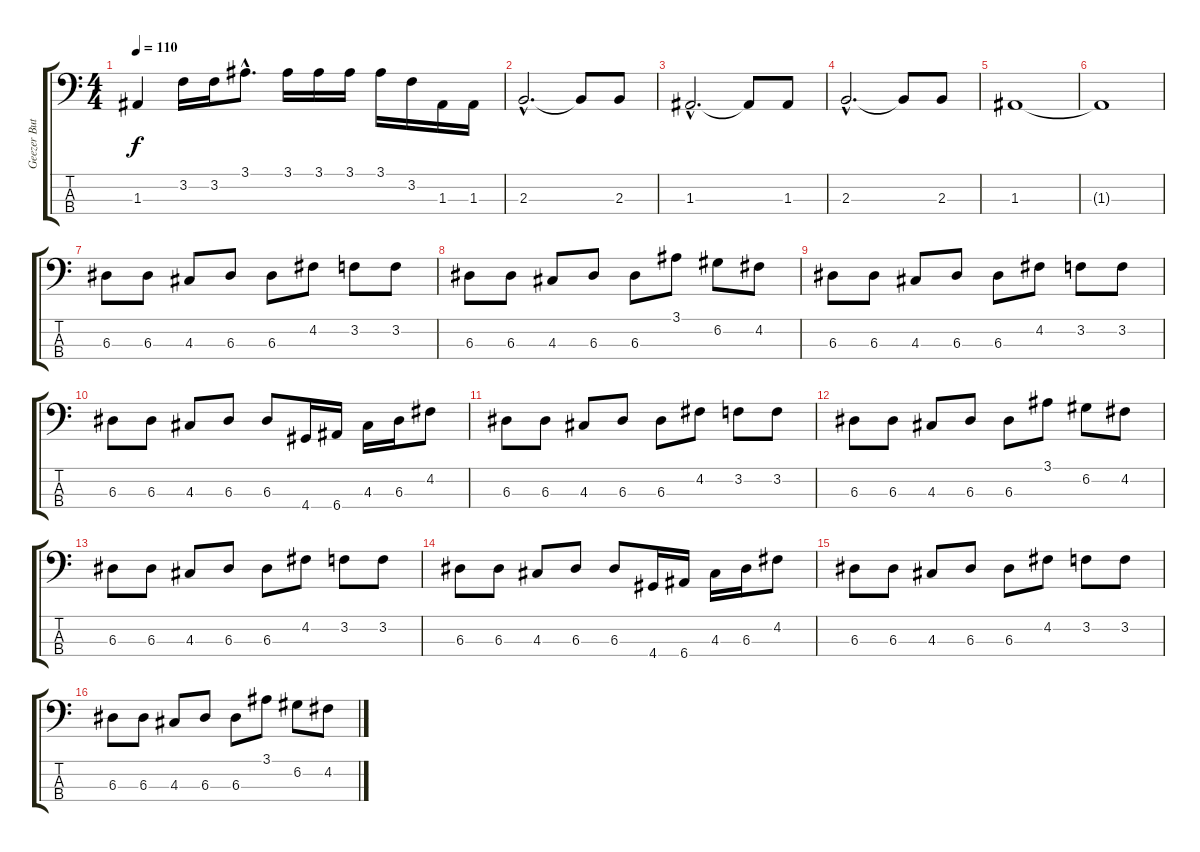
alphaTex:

\track ("Geezer Butler (Bass)" "Geezer But") {instrument slapbass1}
\staff {score tabs}
\tuning (G2 D2 A1 E1) {hide}
\ts (4 4)
\tempo 110
\clef f4
\ks c
1.3.4{dy f} 3.2.16 3.2.16 3.1{hac}.8{d} 3.1.16 3.1.16 3.1.16 3.1.16 3.2.16 1.3.16 1.3.16 |
2.3{hac}.2{d} 2.3{t}.8 2.3.8 |
1.3{hac}.2{d} 1.3{t}.8 1.3.8 |
2.3{hac}.2{d} 2.3{t}.8 2.3.8 |
1.3.1 |
1.3{t}.1 |
6.3.8 6.3.8 4.3.8 6.3.8 6.3.8 4.2.8 3.2.8 3.2.8 |
6.3.8 6.3.8 4.3.8 6.3.8 6.3.8 3.1.8 6.2.8 4.2.8 |
6.3.8 6.3.8 4.3.8 6.3.8 6.3.8 4.2.8 3.2.8 3.2.8 |
6.3.8 6.3.8 4.3.8 6.3.8 6.3.8 4.4.16 6.4.16 4.3.16 6.3.16 4.2.8 |
6.3.8 6.3.8 4.3.8 6.3.8 6.3.8 4.2.8 3.2.8 3.2.8 |
6.3.8 6.3.8 4.3.8 6.3.8 6.3.8 3.1.8 6.2.8 4.2.8 |
6.3.8 6.3.8 4.3.8 6.3.8 6.3.8 4.2.8 3.2.8 3.2.8 |
6.3.8 6.3.8 4.3.8 6.3.8 6.3.8 4.4.16 6.4.16 4.3.16 6.3.16 4.2.8 |
6.3.8 6.3.8 4.3.8 6.3.8 6.3.8 4.2.8 3.2.8 3.2.8 |
6.3.8 6.3.8 4.3.8 6.3.8 6.3.8 3.1.8 6.2.8 4.2.8
